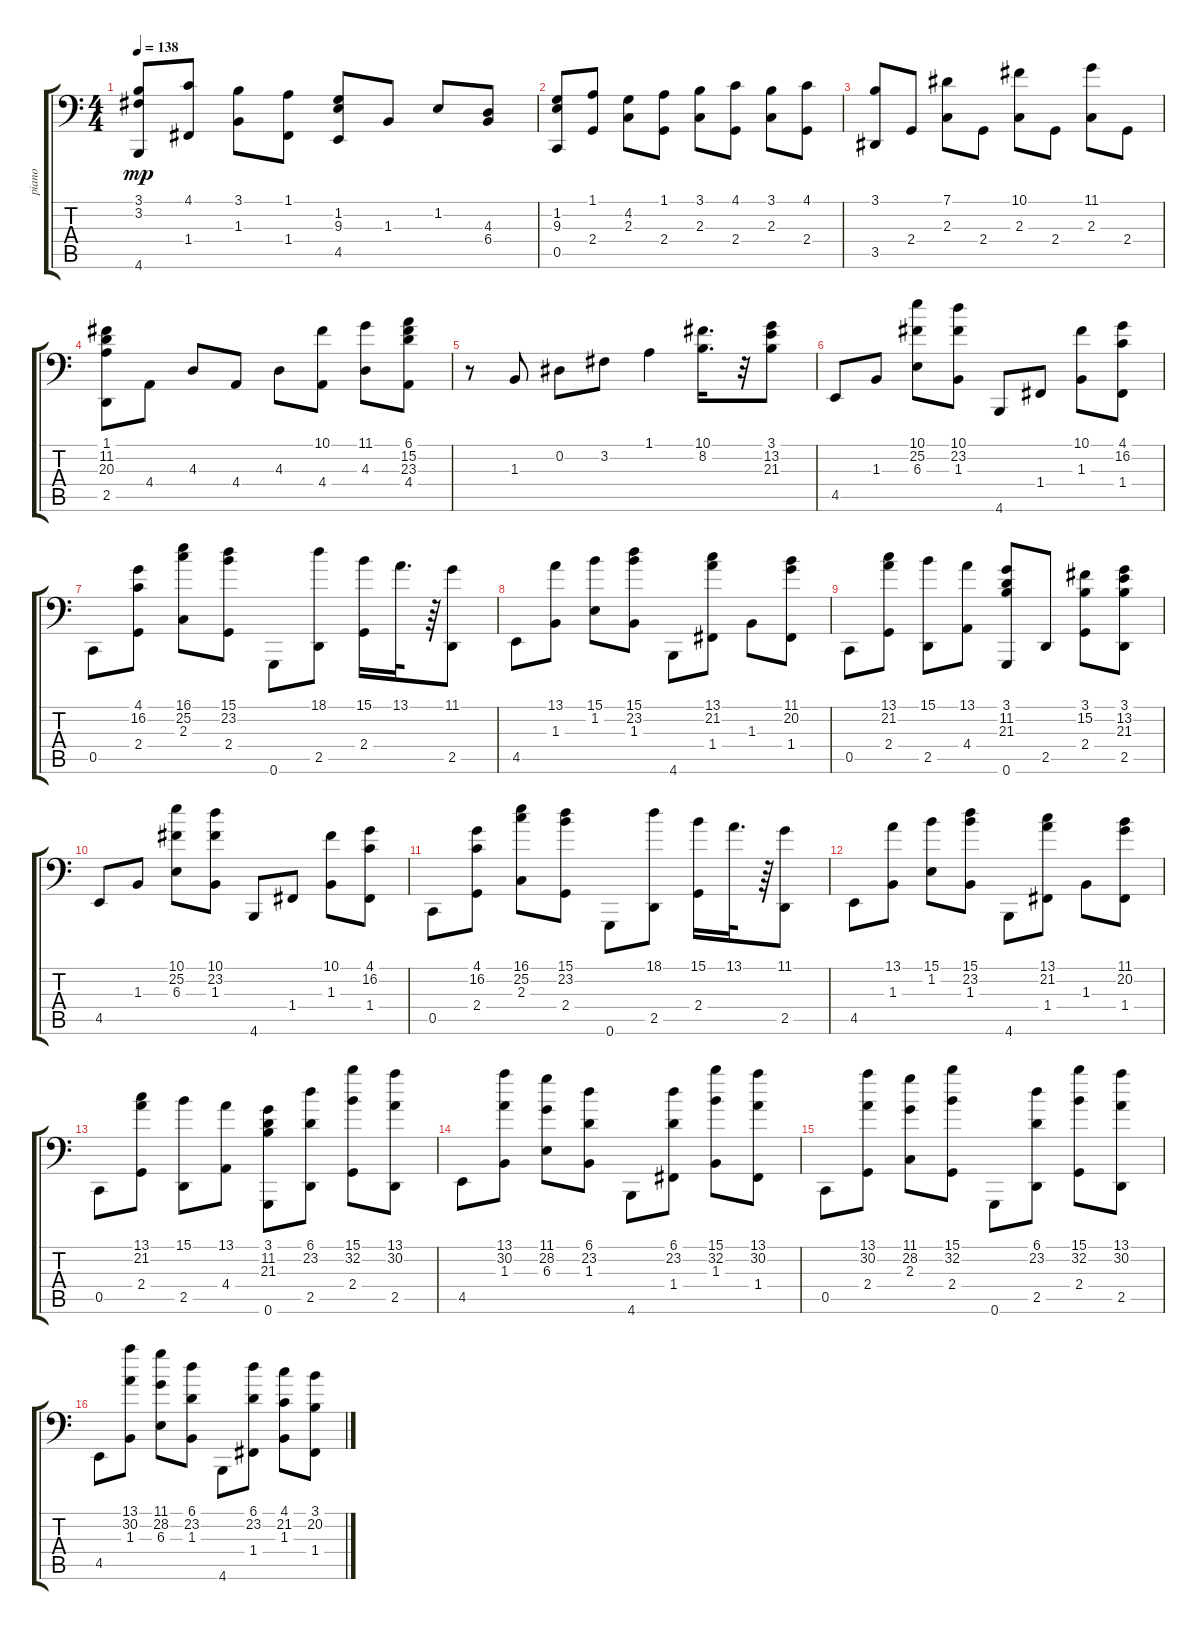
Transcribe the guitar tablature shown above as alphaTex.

\track ("piano" "piano") {instrument acousticgrandpiano}
\staff {score tabs}
\tuning (Ab3 Eb3 Bb2 F2 C2 G1) {hide}
\ts (4 4)
\tempo 138
\clef f4
\ks c
(3.1 3.2 4.6).8{dy mp} (4.1 1.4).8 (3.1 1.3).8 (1.1 1.4).8 (1.2 9.3 4.5).8 1.3.8 1.2.8 (4.3 6.4).8 |
(1.2 9.3 0.5).8 (1.1 2.4).8 (4.2 2.3).8 (1.1 2.4).8 (3.1 2.3).8 (4.1 2.4).8 (3.1 2.3).8 (4.1 2.4).8 |
(3.1 3.5).8 2.4.8 (7.1 2.3).8 2.4.8 (10.1 2.3).8 2.4.8 (11.1 2.3).8 2.4.8 |
(1.1 11.2 20.3 2.5).8 4.4.8 4.3.8 4.4.8 4.3.8 (10.1 4.4).8 (11.1 4.3).8 (6.1 15.2 23.3 4.4).8 |
r.8 1.3.8 0.2.8 3.2.8 1.1.4 (10.1 8.2).16{d} r.32 (3.1 13.2 21.3).8 |
4.5.8 1.3.8 (10.1 25.2 6.3).8 (10.1 23.2 1.3).8 4.6.8 1.4.8 (10.1 1.3).8 (4.1 16.2 1.4).8 |
0.5.8 (4.1 16.2 2.4).8 (16.1 25.2 2.3).8 (15.1 23.2 2.4).8 0.6.8 (18.1 2.5).8 (15.1 2.4).16 13.1.32{d} r.64 (11.1 2.5).8 |
4.5.8 (13.1 1.3).8 (15.1 1.2).8 (15.1 23.2 1.3).8 4.6.8 (13.1 21.2 1.4).8 1.3.8 (11.1 20.2 1.4).8 |
0.5.8 (13.1 21.2 2.4).8 (15.1 2.5).8 (13.1 4.4).8 (3.1 11.2 21.3 0.6).8 2.5.8 (3.1 15.2 2.4).8 (3.1 13.2 21.3 2.5).8 |
4.5.8 1.3.8 (10.1 25.2 6.3).8 (10.1 23.2 1.3).8 4.6.8 1.4.8 (10.1 1.3).8 (4.1 16.2 1.4).8 |
0.5.8 (4.1 16.2 2.4).8 (16.1 25.2 2.3).8 (15.1 23.2 2.4).8 0.6.8 (18.1 2.5).8 (15.1 2.4).16 13.1.32{d} r.64 (11.1 2.5).8 |
4.5.8 (13.1 1.3).8 (15.1 1.2).8 (15.1 23.2 1.3).8 4.6.8 (13.1 21.2 1.4).8 1.3.8 (11.1 20.2 1.4).8 |
0.5.8 (13.1 21.2 2.4).8 (15.1 2.5).8 (13.1 4.4).8 (3.1 11.2 21.3 0.6).8 (6.1 23.2 2.5).8 (15.1 32.2 2.4).8 (13.1 30.2 2.5).8 |
4.5.8 (13.1 30.2 1.3).8 (11.1 28.2 6.3).8 (6.1 23.2 1.3).8 4.6.8 (6.1 23.2 1.4).8 (15.1 32.2 1.3).8 (13.1 30.2 1.4).8 |
0.5.8 (13.1 30.2 2.4).8 (11.1 28.2 2.3).8 (15.1 32.2 2.4).8 0.6.8 (6.1 23.2 2.5).8 (15.1 32.2 2.4).8 (13.1 30.2 2.5).8 |
4.5.8 (13.1 30.2 1.3).8 (11.1 28.2 6.3).8 (6.1 23.2 1.3).8 4.6.8 (6.1 23.2 1.4).8 (4.1 21.2 1.3).8 (3.1 20.2 1.4).8
